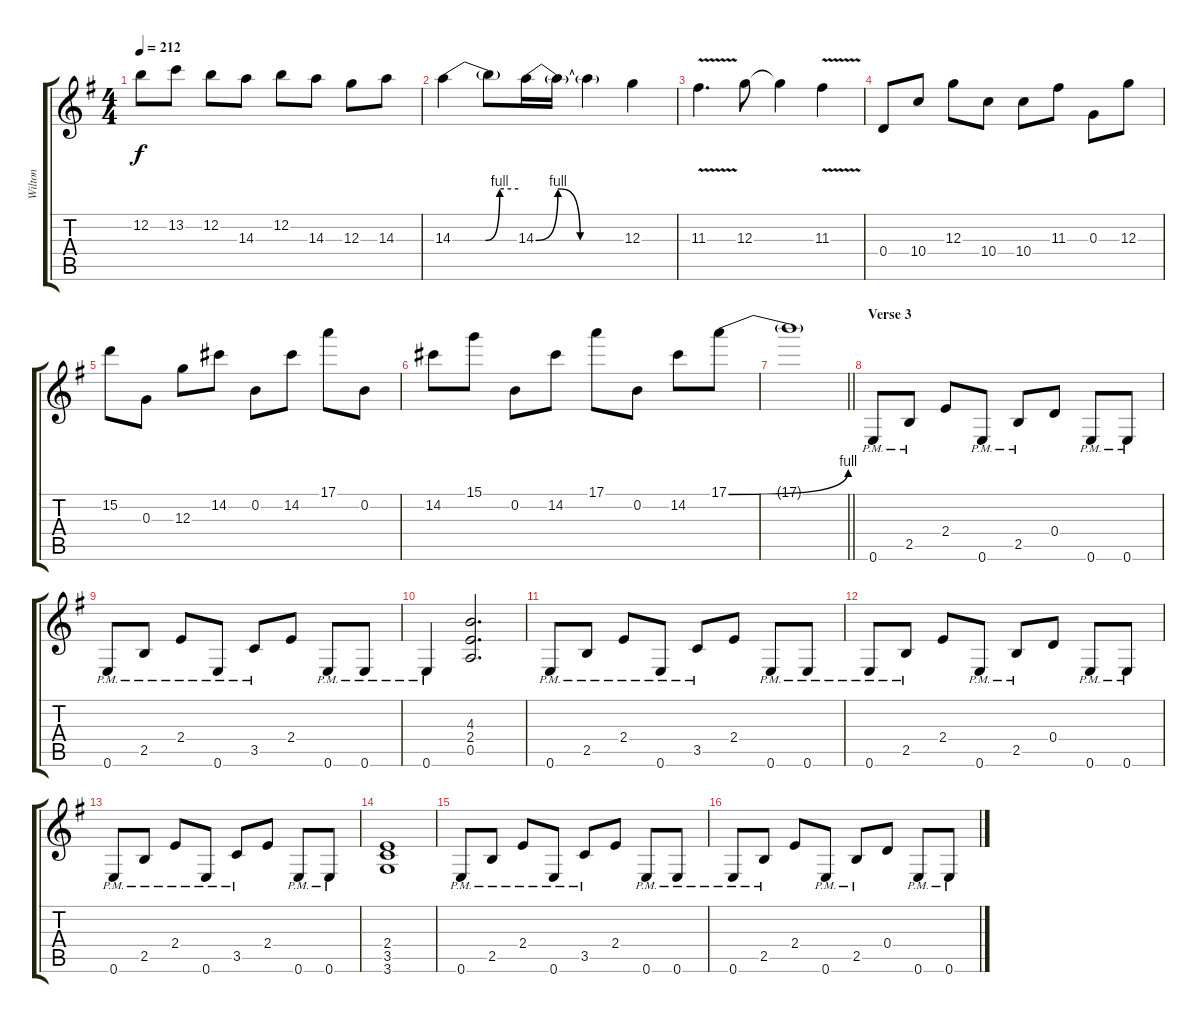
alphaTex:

\track ("Wilton" "Wilton") {instrument distortionguitar}
\staff {score tabs}
\tuning (E4 B3 G3 D3 A2 E2) {hide}
\ts (4 4)
\tempo 212
\clef g2
\ks g
12.2.8{dy f} 13.2.8 12.2.8 14.3.8 12.2.8 14.3.8 12.3.8 14.3.8 |
14.3{be (custom 0 0 30 0 43 4 60 4)}.4 14.3{t}.8 14.3{be (custom 0 0 15 4 30 0 60 0)}.16 14.3{t}.16 14.3{t}.4 12.3.4 |
11.3{v}.4{d} 12.3.8 12.3{t}.4 11.3{v}.4 |
0.4.8 10.4.8 12.3.8 10.4.8 10.4.8 11.3.8 0.3.8 12.3.8 |
15.2.8 0.3.8 12.3.8 14.2.8 0.2.8 14.2.8 17.1.8 0.2.8 |
14.2.8 15.1.8 0.2.8 14.2.8 17.1.8 0.2.8 14.2.8 17.1{be (bend 0 0 60 4)}.8 |
\barLineRight lightlight
17.1{t}.1 |
\section ("" "Verse 3")
0.6{pm}.8 2.5{pm}.8 2.4.8 0.6{pm}.8 2.5{pm}.8 0.4.8 0.6{pm}.8 0.6{pm}.8 |
0.6{pm}.8 2.5{pm}.8 2.4{pm}.8 0.6{pm}.8 3.5{pm}.8 2.4.8 0.6{pm}.8 0.6{pm}.8 |
0.6{pm}.4 (4.3 2.4 0.5).2{d} |
0.6{pm}.8 2.5{pm}.8 2.4{pm}.8 0.6{pm}.8 3.5{pm}.8 2.4.8 0.6{pm}.8 0.6{pm}.8 |
0.6{pm}.8 2.5{pm}.8 2.4.8 0.6{pm}.8 2.5{pm}.8 0.4.8 0.6{pm}.8 0.6{pm}.8 |
0.6{pm}.8 2.5{pm}.8 2.4{pm}.8 0.6{pm}.8 3.5{pm}.8 2.4.8 0.6{pm}.8 0.6{pm}.8 |
(2.4 3.5 3.6).1 |
0.6{pm}.8 2.5{pm}.8 2.4{pm}.8 0.6{pm}.8 3.5{pm}.8 2.4.8 0.6{pm}.8 0.6{pm}.8 |
0.6{pm}.8 2.5{pm}.8 2.4.8 0.6{pm}.8 2.5{pm}.8 0.4.8 0.6{pm}.8 0.6{pm}.8
